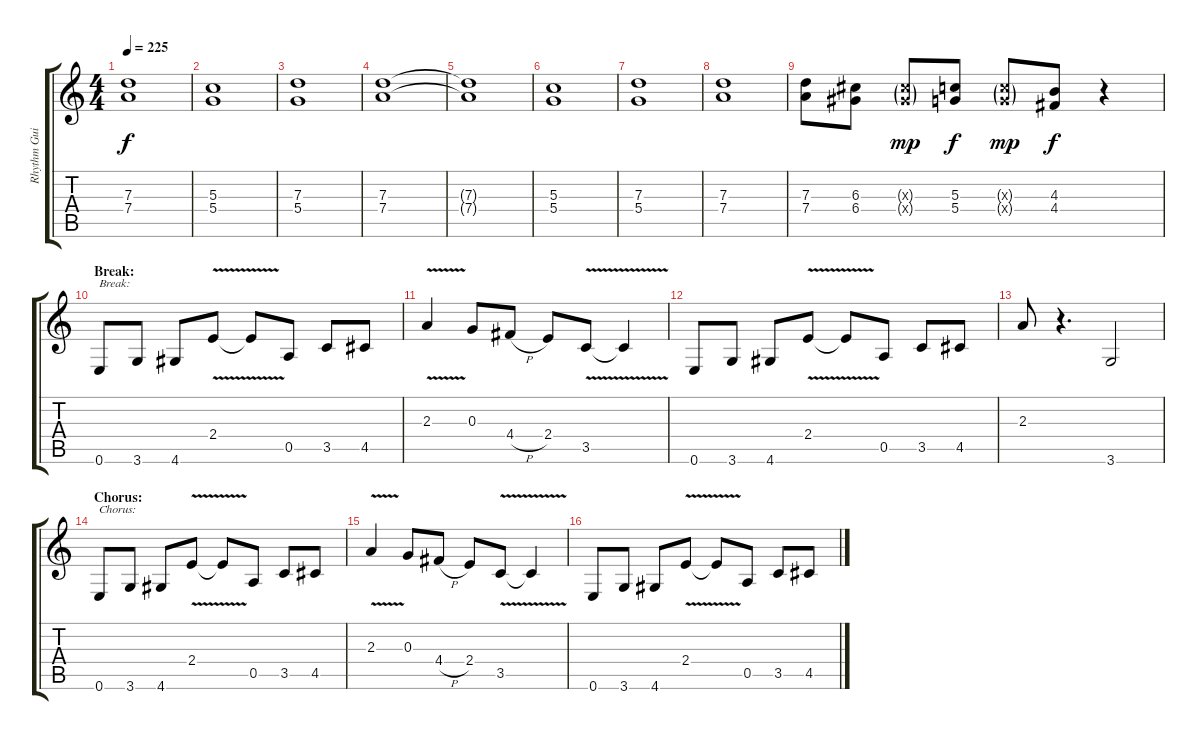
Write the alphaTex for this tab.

\track ("Rhythm Guitar 2" "Rhythm Gui") {instrument distortionguitar}
\staff {score tabs}
\tuning (E4 B3 G3 D3 A2 E2) {hide}
\ts (4 4)
\tempo 225
\clef g2
\ks c
(7.3{t} 7.4{t}).1{dy f} |
(5.3 5.4).1 |
(7.3 5.4).1 |
(7.3 7.4).1 |
(7.3{t} 7.4{t}).1 |
(5.3 5.4).1 |
(7.3 5.4).1 |
(7.3 7.4).1 |
(7.3 7.4).8 (6.3 6.4).8 (6.3{g x} 6.4{g x}).8{dy mp} (5.3 5.4).8{dy f} (5.3{g x} 5.4{g x}).8{dy mp} (4.3 4.4).8{dy f} r.4 |
\section ("" "Break:")
0.6.8{txt "Break:"} 3.6.8 4.6.8 2.4{v}.8 2.4{t}.8 0.5.8 3.5.8 4.5.8 |
2.3{v}.4 0.3.8 4.4{h}.8 2.4.8 3.5{v}.8 3.5{t}.4 |
0.6.8 3.6.8 4.6.8 2.4{v}.8 2.4{t}.8 0.5.8 3.5.8 4.5.8 |
2.3.8 r.4{d} 3.6.2 |
\section ("" "Chorus:")
0.6.8{txt "Chorus:"} 3.6.8 4.6.8 2.4{v}.8 2.4{t}.8 0.5.8 3.5.8 4.5.8 |
2.3{v}.4 0.3.8 4.4{h}.8 2.4.8 3.5{v}.8 3.5{t}.4 |
0.6.8 3.6.8 4.6.8 2.4{v}.8 2.4{t}.8 0.5.8 3.5.8 4.5.8
